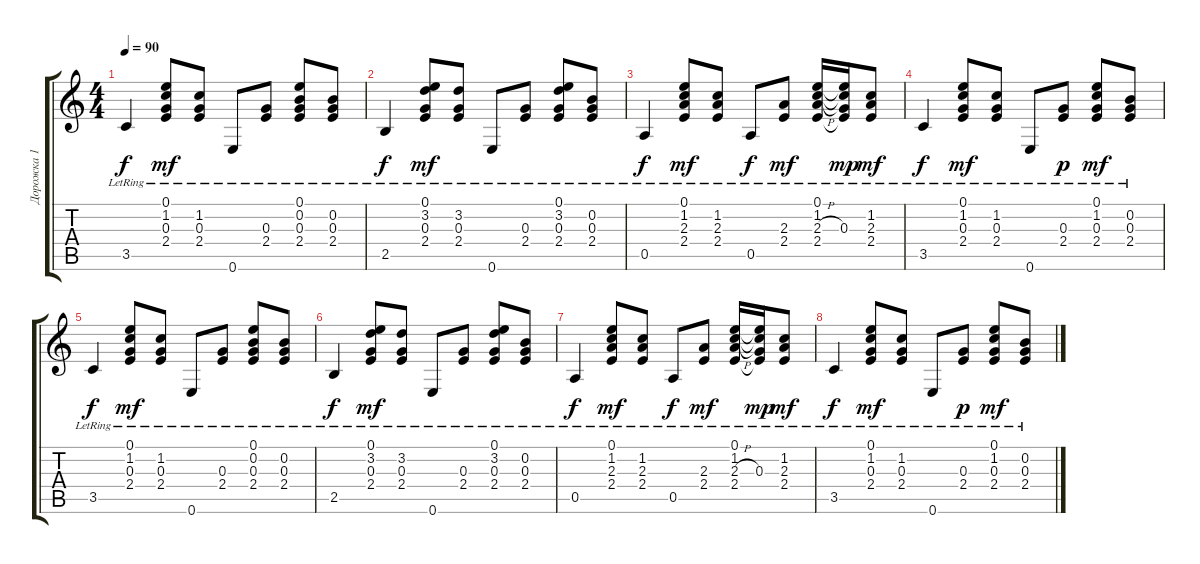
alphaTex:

\track ("Дорожка 1" "Дорожка 1") {instrument acousticguitarsteel}
\staff {score tabs}
\tuning (E4 B3 G3 D3 A2 E2) {hide}
\ts (4 4)
\tempo 90
\clef g2
\ks c
3.5{lr}.4{dy f} (0.1{lr} 1.2{lr} 0.3{lr} 2.4{lr}).8{dy mf} (1.2{lr} 0.3{lr} 2.4{lr}).8 0.6{lr}.8 (0.3{lr} 2.4{lr}).8 (0.1{lr} 0.2{lr} 0.3{lr} 2.4{lr}).8 (0.2{lr} 0.3{lr} 2.4{lr}).8 |
2.5{lr}.4{dy f} (0.1{lr} 3.2{lr} 0.3{lr} 2.4{lr}).8{dy mf} (3.2{lr} 0.3{lr} 2.4{lr}).8 0.6{lr}.8 (0.3{lr} 2.4{lr}).8 (0.1{lr} 3.2{lr} 0.3{lr} 2.4{lr}).8 (0.2{lr} 0.3{lr} 2.4{lr}).8 |
0.5{lr}.4{dy f} (0.1{lr} 1.2{lr} 2.3{lr} 2.4{lr}).8{dy mf} (1.2{lr} 2.3{lr} 2.4{lr}).8 0.5{lr}.8{dy f} (2.3{lr} 2.4{lr}).8{dy mf} (0.1{lr} 1.2{lr} 2.3{h} 2.4{lr}).16 (0.1{t} 1.2{t} 0.3{lr} 2.4{t}).16{dy mp} (1.2{lr} 2.3{lr} 2.4{lr}).8{dy mf} |
3.5{lr}.4{dy f} (0.1{lr} 1.2{lr} 0.3{lr} 2.4{lr}).8{dy mf} (1.2{lr} 0.3{lr} 2.4{lr}).8 0.6{lr}.8 (0.3{lr} 2.4{lr}).8{dy p} (0.1{lr} 1.2{lr} 0.3{lr} 2.4{lr}).8{dy mf} (0.2{lr} 0.3{lr} 2.4{lr}).8 |
3.5{lr}.4{dy f} (0.1{lr} 1.2{lr} 0.3{lr} 2.4{lr}).8{dy mf} (1.2{lr} 0.3{lr} 2.4{lr}).8 0.6{lr}.8 (0.3{lr} 2.4{lr}).8 (0.1{lr} 0.2{lr} 0.3{lr} 2.4{lr}).8 (0.2{lr} 0.3{lr} 2.4{lr}).8 |
2.5{lr}.4{dy f} (0.1{lr} 3.2{lr} 0.3{lr} 2.4{lr}).8{dy mf} (3.2{lr} 0.3{lr} 2.4{lr}).8 0.6{lr}.8 (0.3{lr} 2.4{lr}).8 (0.1{lr} 3.2{lr} 0.3{lr} 2.4{lr}).8 (0.2{lr} 0.3{lr} 2.4{lr}).8 |
0.5{lr}.4{dy f} (0.1{lr} 1.2{lr} 2.3{lr} 2.4{lr}).8{dy mf} (1.2{lr} 2.3{lr} 2.4{lr}).8 0.5{lr}.8{dy f} (2.3{lr} 2.4{lr}).8{dy mf} (0.1{lr} 1.2{lr} 2.3{h} 2.4{lr}).16 (0.1{t} 1.2{t} 0.3{lr} 2.4{t}).16{dy mp} (1.2{lr} 2.3{lr} 2.4{lr}).8{dy mf} |
3.5{lr}.4{dy f} (0.1{lr} 1.2{lr} 0.3{lr} 2.4{lr}).8{dy mf} (1.2{lr} 0.3{lr} 2.4{lr}).8 0.6{lr}.8 (0.3{lr} 2.4{lr}).8{dy p} (0.1{lr} 1.2{lr} 0.3{lr} 2.4{lr}).8{dy mf} (0.2{lr} 0.3{lr} 2.4{lr}).8
